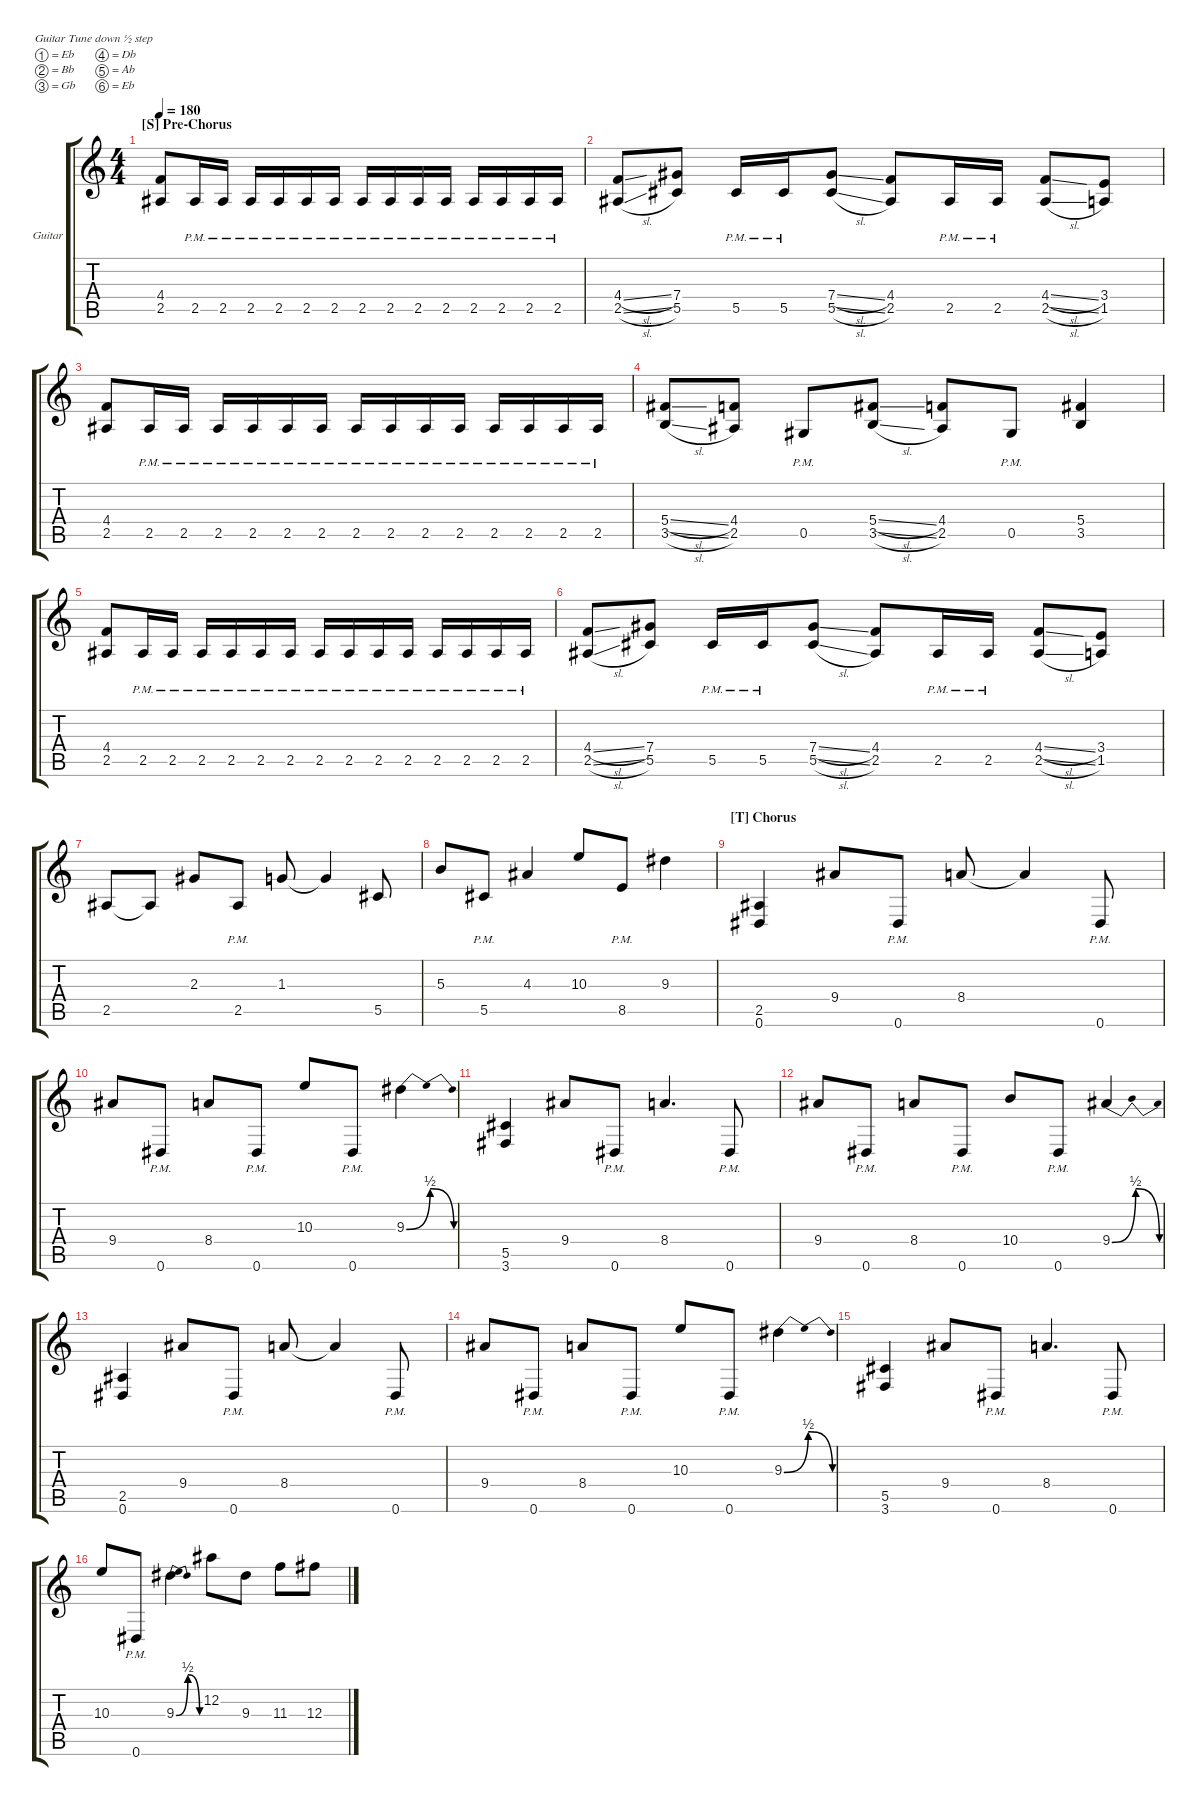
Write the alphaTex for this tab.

\hideDynamics
\bracketExtendMode groupsimilarinstruments
\firstSystemTrackNameOrientation horizontal
\otherSystemsTrackNameOrientation horizontal
\track ("Davish G. Àlvarez - Guitar" "Guitar") {instrument overdrivenguitar}
\staff {score tabs}
\tuning (Eb4 Bb3 Gb3 Db3 Ab2 Eb2)
\ts (4 4)
\section ("S" "Pre-Chorus")
\tempo 180
\clef g2
\scale
0.517559
\ks c
(4.4 2.5).8{dy f} 2.5{pm}.16 2.5{pm}.16 2.5{pm}.16 2.5{pm}.16 2.5{pm}.16 2.5{pm}.16 2.5{pm}.16 2.5{pm}.16 2.5{pm}.16 2.5{pm}.16 2.5{pm}.16 2.5{pm}.16 2.5{pm}.16 2.5{pm}.16 |
\scale
0.482415 (4.4{sl} 2.5{sl}).8 (7.4 5.5).8 5.5{pm}.16 5.5{pm}.16 (7.4{sl} 5.5{sl}).8 (4.4 2.5).8 2.5{pm}.16 2.5{pm}.16 (4.4{sl} 2.5{sl}).8 (3.4 1.5).8 |
\scale
0.515248 (4.4 2.5).8 2.5{pm}.16 2.5{pm}.16 2.5{pm}.16 2.5{pm}.16 2.5{pm}.16 2.5{pm}.16 2.5{pm}.16 2.5{pm}.16 2.5{pm}.16 2.5{pm}.16 2.5{pm}.16 2.5{pm}.16 2.5{pm}.16 2.5{pm}.16 |
\scale
0.484647 (5.4{sl} 3.5{sl}).8 (4.4 2.5).8 0.5{pm}.8 (5.4{sl} 3.5{sl}).8 (4.4 2.5).8 0.5{pm}.8 (5.4 3.5).4 |
\scale
0.514699 (4.4 2.5).8 2.5{pm}.16 2.5{pm}.16 2.5{pm}.16 2.5{pm}.16 2.5{pm}.16 2.5{pm}.16 2.5{pm}.16 2.5{pm}.16 2.5{pm}.16 2.5{pm}.16 2.5{pm}.16 2.5{pm}.16 2.5{pm}.16 2.5{pm}.16 |
\scale
0.485261 (4.4{sl} 2.5{sl}).8 (7.4 5.5).8 5.5{pm}.16 5.5{pm}.16 (7.4{sl} 5.5{sl}).8 (4.4 2.5).8 2.5{pm}.16 2.5{pm}.16 (4.4{sl} 2.5{sl}).8 (3.4 1.5).8 |
\scale
0.513337 2.5.8 2.5{t}.8 2.3.8 2.5{pm}.8 1.3.8 1.3{t}.4 5.5.8 |
\scale
0.48617 5.3.8 5.5{pm}.8 4.3.4 10.3.8 8.5{pm}.8 9.3.4 |
\section ("T" "Chorus")
(2.5 0.6).4 9.4.8 0.6{pm}.8 8.4.8 8.4{t}.4 0.6{pm}.8 |
9.4.8 0.6{pm}.8 8.4.8 0.6{pm}.8 10.3.8 0.6{pm}.8 9.3{be (bendrelease 0 0 10.799999999999999 2 20.4 2 30 0)}.4 |
(5.5 3.6).4 9.4.8 0.6{pm}.8 8.4.4{d} 0.6{pm}.8 |
9.4.8 0.6{pm}.8 8.4.8 0.6{pm}.8 10.4.8 0.6{pm}.8 9.4{be (bendrelease 0 0 9.6 2 20.4 2 30 0)}.4 |
(2.5 0.6).4 9.4.8 0.6{pm}.8 8.4.8 8.4{t}.4 0.6{pm}.8 |
9.4.8 0.6{pm}.8 8.4.8 0.6{pm}.8 10.3.8 0.6{pm}.8 9.3{be (bendrelease 0 0 9.6 2 20.4 2 30 0)}.4 |
(5.5 3.6).4 9.4.8 0.6{pm}.8 8.4.4{d} 0.6{pm}.8 |
10.3.8 0.6{pm}.8 9.3{be (bendrelease 0 0 9.6 2 20.4 2 30 0)}.4 12.2.8 9.3.8 11.3.8 12.3.8
